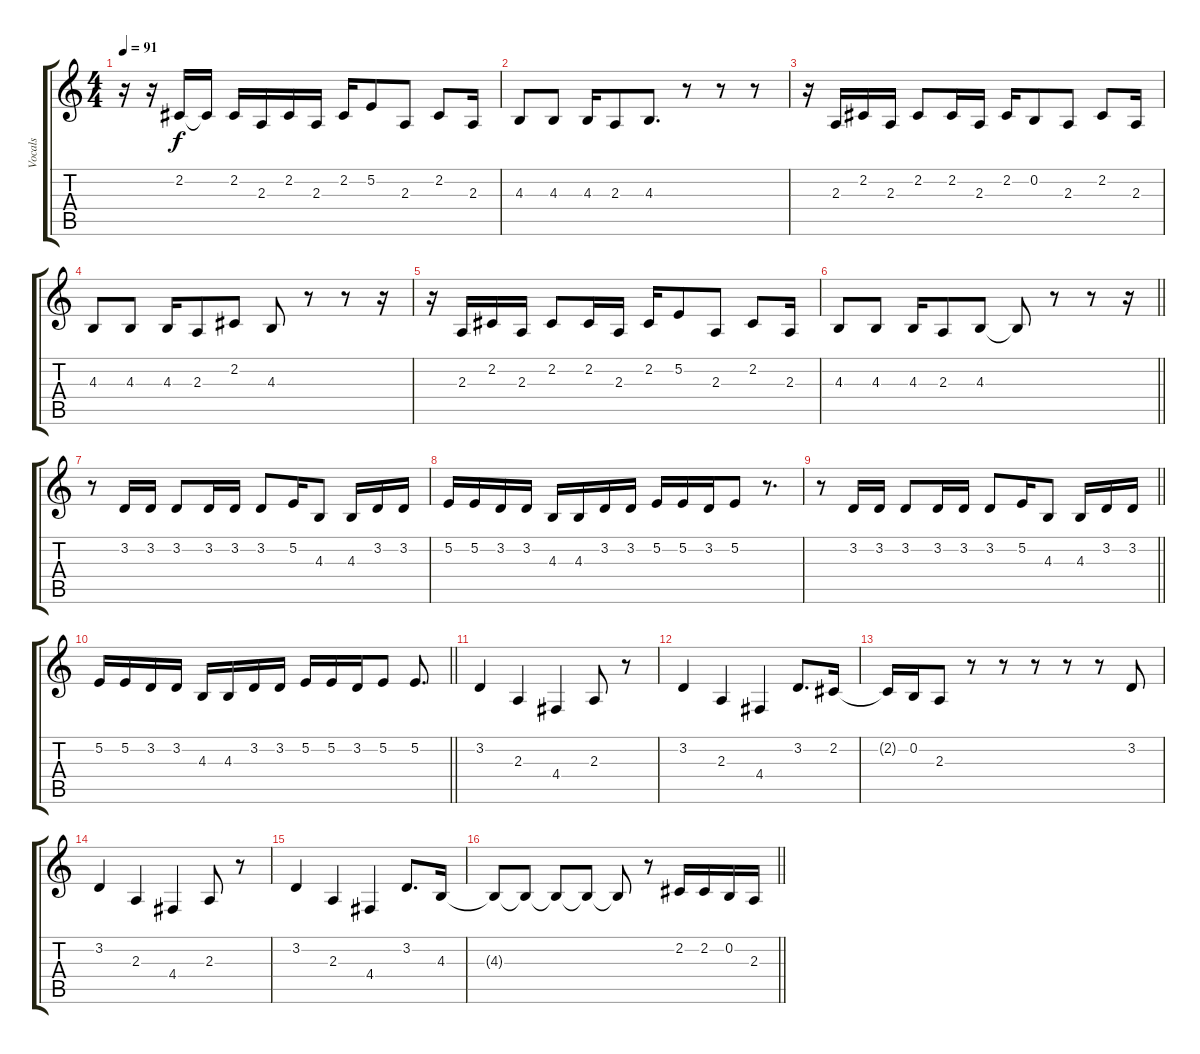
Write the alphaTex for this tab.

\track ("Vocals" "Vocals") {instrument clarinet}
\staff {score tabs}
\tuning (E4 B3 G3 D3 A2 E2) {hide}
\ts (4 4)
\tempo 91
\clef g2
\ks c
r.16{dy f} r.16 2.2.16 2.2{t}.16 2.2.16 2.3.16 2.2.16 2.3.16 2.2.16 5.2.8 2.3.8 2.2.8 2.3.16 |
4.3.8 4.3.8 4.3.16 2.3.8 4.3.8{d} r.8 r.8 r.8 |
r.16 2.3.16 2.2.16 2.3.16 2.2.8 2.2.16 2.3.16 2.2.16 0.2.8 2.3.8 2.2.8 2.3.16 |
4.3.8 4.3.8 4.3.16 2.3.8 2.2.8 4.3.8 r.8 r.8 r.16 |
r.16 2.3.16 2.2.16 2.3.16 2.2.8 2.2.16 2.3.16 2.2.16 5.2.8 2.3.8 2.2.8 2.3.16 |
\barLineRight lightlight
4.3.8 4.3.8 4.3.16 2.3.8 4.3.8 4.3{t}.8 r.8 r.8 r.16 |
r.8 3.2.16 3.2.16 3.2.8 3.2.16 3.2.16 3.2.8 5.2.16 4.3.8 4.3.16 3.2.16 3.2.16 |
5.2.16 5.2.16 3.2.16 3.2.16 4.3.16 4.3.16 3.2.16 3.2.16 5.2.16 5.2.16 3.2.16 5.2.8 r.8{d} |
\barLineRight lightlight
r.8 3.2.16 3.2.16 3.2.8 3.2.16 3.2.16 3.2.8 5.2.16 4.3.8 4.3.16 3.2.16 3.2.16 |
\barLineRight lightlight
5.2.16 5.2.16 3.2.16 3.2.16 4.3.16 4.3.16 3.2.16 3.2.16 5.2.16 5.2.16 3.2.16 5.2.8 5.2.8{d} |
3.2.4 2.3.4 4.4.4 2.3.8 r.8 |
3.2.4 2.3.4 4.4.4 3.2.8{d} 2.2.16 |
2.2{t}.16 0.2.16 2.3.8 r.8 r.8 r.8 r.8 r.8 3.2.8 |
3.2.4 2.3.4 4.4.4 2.3.8 r.8 |
3.2.4 2.3.4 4.4.4 3.2.8{d} 4.3.16 |
\barLineRight lightlight
4.3{t}.8 4.3{t}.8 4.3{t}.8 4.3{t}.8 4.3{t}.8 r.8 2.2.16 2.2.16 0.2.16 2.3.16
